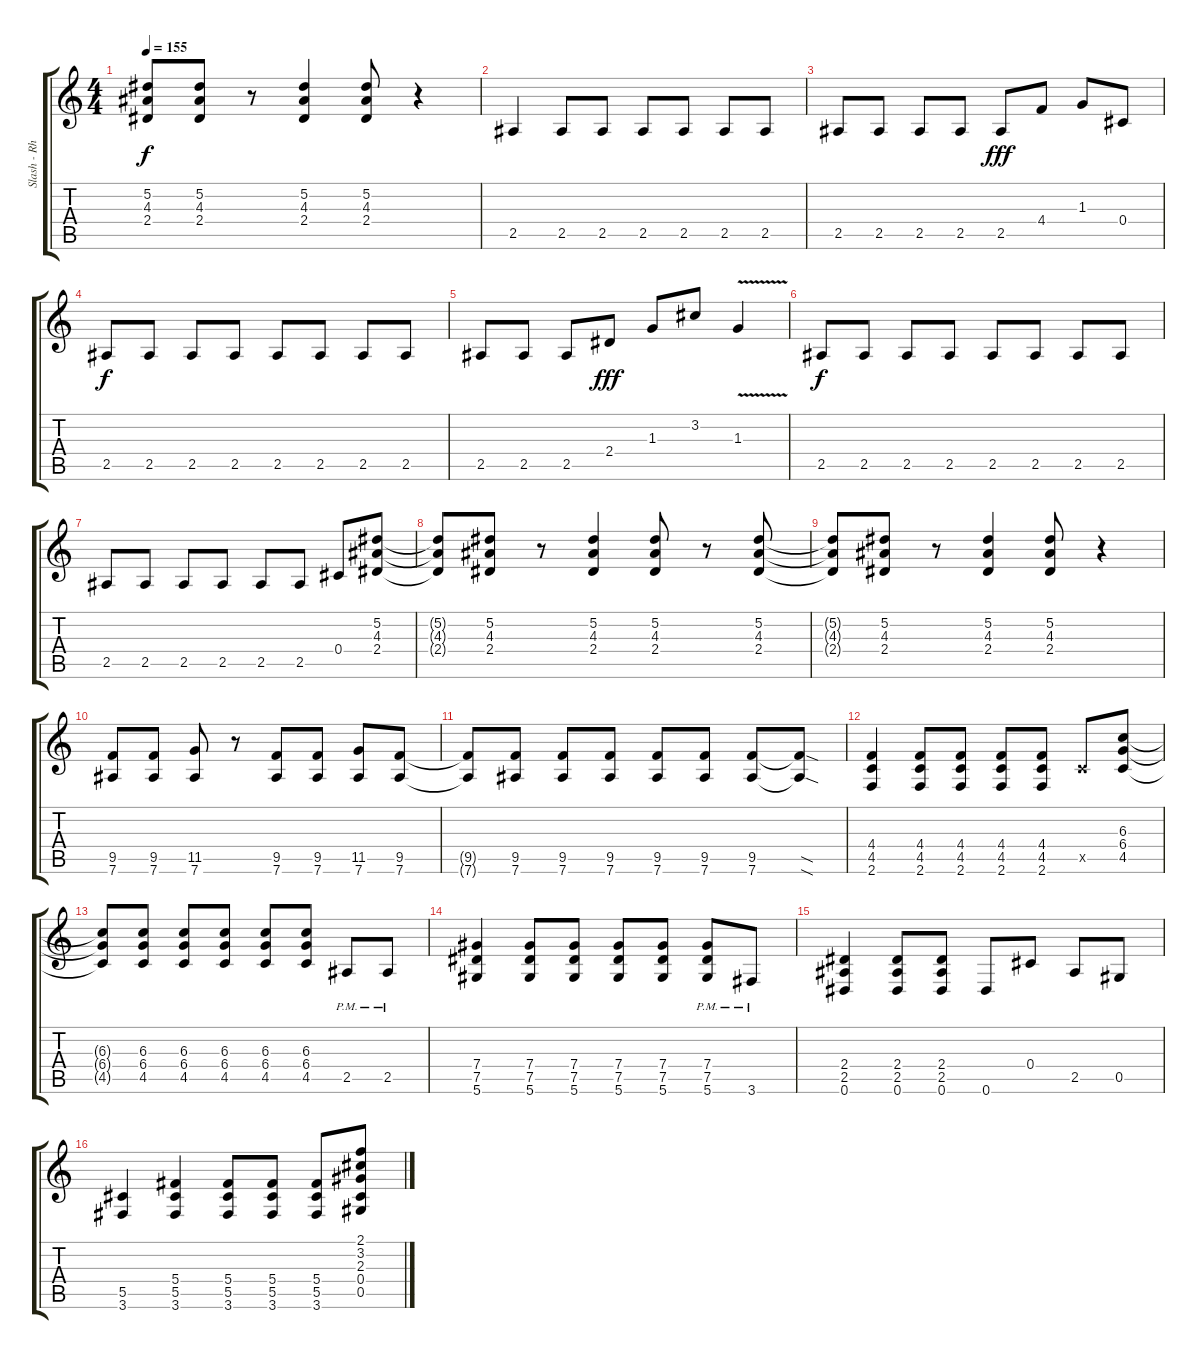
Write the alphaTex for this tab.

\track ("Slash - Rhythm Guitar" "Slash - Rh") {instrument distortionguitar}
\staff {score tabs}
\tuning (Eb4 Bb3 Gb3 Db3 Ab2 Eb2) {hide}
\ts (4 4)
\tempo 155
\clef g2
\ks c
(5.2{t} 4.3{t} 2.4{t}).8{dy f} (5.2 4.3 2.4).8 r.8 (5.2 4.3 2.4).4 (5.2 4.3 2.4).8 r.4 |
2.5.4 2.5.8 2.5.8 2.5.8 2.5.8 2.5.8 2.5.8 |
2.5.8 2.5.8 2.5.8 2.5.8 2.5.8{dy fff} 4.4.8 1.3.8 0.4.8 |
2.5.8{dy f} 2.5.8 2.5.8 2.5.8 2.5.8 2.5.8 2.5.8 2.5.8 |
2.5.8 2.5.8 2.5.8 2.4.8{dy fff} 1.3.8 3.2.8 1.3{v}.4 |
2.5.8{dy f} 2.5.8 2.5.8 2.5.8 2.5.8 2.5.8 2.5.8 2.5.8 |
2.5.8 2.5.8 2.5.8 2.5.8 2.5.8 2.5.8 0.4.8 (5.2 4.3 2.4).8 |
(5.2{t} 4.3{t} 2.4{t}).8 (5.2 4.3 2.4).8 r.8 (5.2 4.3 2.4).4 (5.2 4.3 2.4).8 r.8 (5.2 4.3 2.4).8 |
(5.2{t} 4.3{t} 2.4{t}).8 (5.2 4.3 2.4).8 r.8 (5.2 4.3 2.4).4 (5.2 4.3 2.4).8 r.4 |
(9.5 7.6).8 (9.5 7.6).8 (11.5 7.6).8 r.8 (9.5 7.6).8 (9.5 7.6).8 (11.5 7.6).8 (9.5 7.6).8 |
(9.5{t} 7.6{t}).8 (9.5 7.6).8 (9.5 7.6).8 (9.5 7.6).8 (9.5 7.6).8 (9.5 7.6).8 (9.5 7.6).8 (9.5{sod t} 7.6{sod t}).8 |
(4.4 4.5 2.6).4 (4.4 4.5 2.6).8 (4.4 4.5 2.6).8 (4.4 4.5 2.6).8 (4.4 4.5 2.6).8 4.5{x}.8 (6.3 6.4 4.5).8 |
(6.3{t} 6.4{t} 4.5{t}).8 (6.3 6.4 4.5).8 (6.3 6.4 4.5).8 (6.3 6.4 4.5).8 (6.3 6.4 4.5).8 (6.3 6.4 4.5).8 2.5{pm}.8 2.5{pm}.8 |
(7.4 7.5 5.6).4 (7.4 7.5 5.6).8 (7.4 7.5 5.6).8 (7.4 7.5 5.6).8 (7.4 7.5 5.6).8 (7.4{pm} 7.5{pm} 5.6{pm}).8 3.6{pm}.8 |
(2.4 2.5 0.6).4 (2.4 2.5 0.6).8 (2.4 2.5 0.6).8 0.6.8 0.4.8 2.5.8 0.5.8 |
(5.5 3.6).4 (5.4 5.5 3.6).4 (5.4 5.5 3.6).8 (5.4 5.5 3.6).8 (5.4 5.5 3.6).8 (2.1 3.2 2.3 0.4 0.5).8
